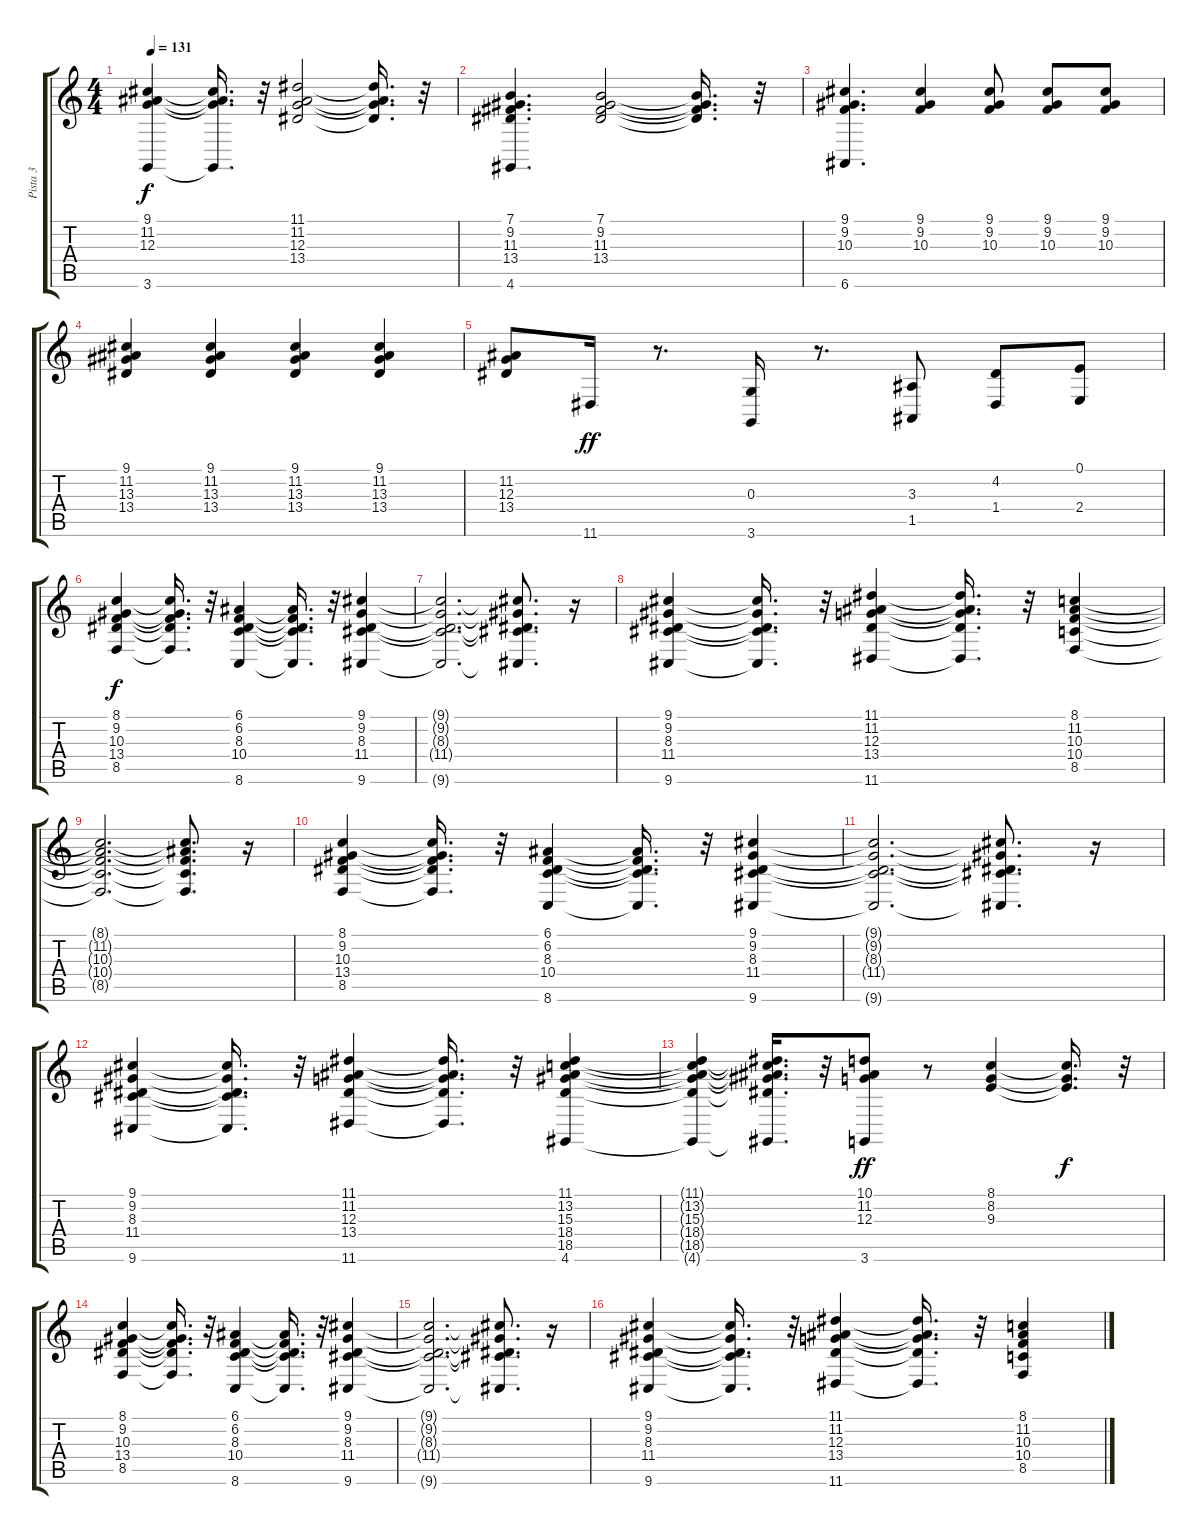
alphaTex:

\track ("Pista 3" "Pista 3") {instrument brightacousticpiano}
\staff {score tabs}
\tuning (E4 B3 G3 D3 A2 E2) {hide}
\ts (4 4)
\tempo 131
\clef g2
\ks c
(9.1 11.2 12.3 3.6).4{dy f} (9.1{t} 11.2{t} 12.3{t} 3.6{t}).16{d} r.32 (11.1 11.2 12.3 13.4).2 (11.1{t} 11.2{t} 12.3{t} 13.4{t}).16{d} r.32 |
(7.1 9.2 11.3 13.4 4.6).4{d} (7.1 9.2 11.3 13.4).2 (7.1{t} 9.2{t} 11.3{t} 13.4{t}).16{d} r.32 |
(9.1 9.2 10.3 6.6).4{d} (9.1 9.2 10.3).4 (9.1 9.2 10.3).8 (9.1 9.2 10.3).8 (9.1 9.2 10.3).8 |
(9.1 11.2 13.3 13.4).4 (9.1 11.2 13.3 13.4).4 (9.1 11.2 13.3 13.4).4 (9.1 11.2 13.3 13.4).4 |
(11.2 12.3 13.4).8 11.6.16{dy ff} r.8{d} (0.3 3.6).16 r.8{d} (3.3 1.5).8 (4.2 1.4).8 (0.1 2.4).8 |
(8.1 9.2 10.3 13.4 8.5).4{dy f} (8.1{t} 9.2{t} 10.3{t} 13.4{t} 8.5{t}).16{d} r.32 (6.1 6.2 8.3 10.4 8.6).4 (6.1{t} 6.2{t} 8.3{t} 10.4{t} 8.6{t}).16{d} r.32 (9.1 9.2 8.3 11.4 9.6).4 |
(9.1{t} 9.2{t} 8.3{t} 11.4{t} 9.6{t}).2{d} (9.1{t} 9.2{t} 8.3{t} 11.4{t} 9.6{t}).8{d} r.16 |
(9.1 9.2 8.3 11.4 9.6).4 (9.1{t} 9.2{t} 8.3{t} 11.4{t} 9.6{t}).16{d} r.32 (11.1 11.2 12.3 13.4 11.6).4 (11.1{t} 11.2{t} 12.3{t} 13.4{t} 11.6{t}).16{d} r.32 (8.1 11.2 10.3 10.4 8.5).4 |
(8.1{t} 11.2{t} 10.3{t} 10.4{t} 8.5{t}).2{d} (8.1{t} 11.2{t} 10.3{t} 10.4{t} 8.5{t}).8{d} r.16 |
(8.1 9.2 10.3 13.4 8.5).4 (8.1{t} 9.2{t} 10.3{t} 13.4{t} 8.5{t}).16{d} r.32 (6.1 6.2 8.3 10.4 8.6).4 (6.1{t} 6.2{t} 8.3{t} 10.4{t} 8.6{t}).16{d} r.32 (9.1 9.2 8.3 11.4 9.6).4 |
(9.1{t} 9.2{t} 8.3{t} 11.4{t} 9.6{t}).2{d} (9.1{t} 9.2{t} 8.3{t} 11.4{t} 9.6{t}).8{d} r.16 |
(9.1 9.2 8.3 11.4 9.6).4 (9.1{t} 9.2{t} 8.3{t} 11.4{t} 9.6{t}).16{d} r.32 (11.1 11.2 12.3 13.4 11.6).4 (11.1{t} 11.2{t} 12.3{t} 13.4{t} 11.6{t}).16{d} r.32 (11.1 13.2 15.3 18.4 18.5 4.6).4 |
(11.1{t} 13.2{t} 15.3{t} 18.4{t} 18.5{t} 4.6{t}).4 (11.1{t} 13.2{t} 15.3{t} 18.4{t} 18.5{t} 4.6{t}).16{d} r.32 (10.1 11.2 12.3 3.6).8{dy ff} r.8 (8.1 8.2 9.3).4 (8.1{t} 8.2{t} 9.3{t}).16{d dy f} r.32 |
(8.1 9.2 10.3 13.4 8.5).4 (8.1{t} 9.2{t} 10.3{t} 13.4{t} 8.5{t}).16{d} r.32 (6.1 6.2 8.3 10.4 8.6).4 (6.1{t} 6.2{t} 8.3{t} 10.4{t} 8.6{t}).16{d} r.32 (9.1 9.2 8.3 11.4 9.6).4 |
(9.1{t} 9.2{t} 8.3{t} 11.4{t} 9.6{t}).2{d} (9.1{t} 9.2{t} 8.3{t} 11.4{t} 9.6{t}).8{d} r.16 |
(9.1 9.2 8.3 11.4 9.6).4 (9.1{t} 9.2{t} 8.3{t} 11.4{t} 9.6{t}).16{d} r.32 (11.1 11.2 12.3 13.4 11.6).4 (11.1{t} 11.2{t} 12.3{t} 13.4{t} 11.6{t}).16{d} r.32 (8.1 11.2 10.3 10.4 8.5).4
